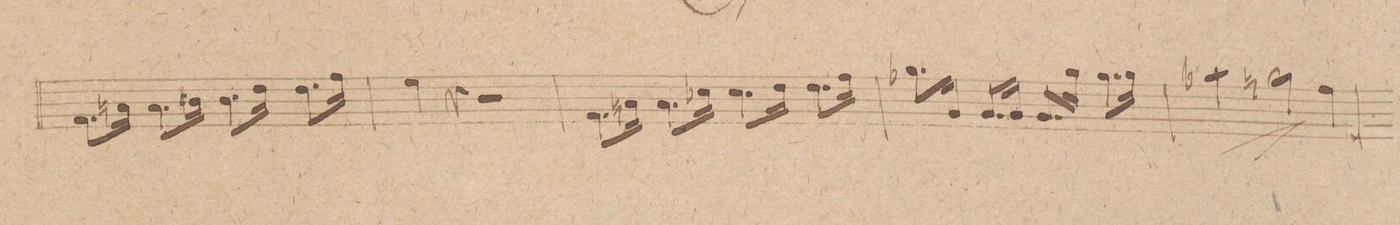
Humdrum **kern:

**kern	**dynam
*I"Baſso.	*
*clefF4	*
*k[f#c#g#]	*
*met(c)	*
*M4/4	*
8.AA\L	.
16Cn\Jk	.
8.C\L	.
16D#X\Jk	.
8.D#\L	.
16F#\Jk	.
8.F#\L	.
16A\Jk	.
=5	=5
4G#\	.
4r	.
2r	.
=6	=6
8.AA\L	.
16Cn\Jk	.
8.C\L	.
16E-X\Jk	.
8.E-\L	.
16F#\Jk	.
8.F#\L	.
16A\Jk	.
=7	=7
8.B-X\L	.
16BB/Jk	.
8.BB/L	.
16BB/Jk	.
8.BB/L	.
16B-\Jk	.
8.B-\L	.
16B-\Jk	.
=8	=8
4c-\	.
*2\right	*
2Bn^<\	.
4A\	.
=9	=9
*-	*-
